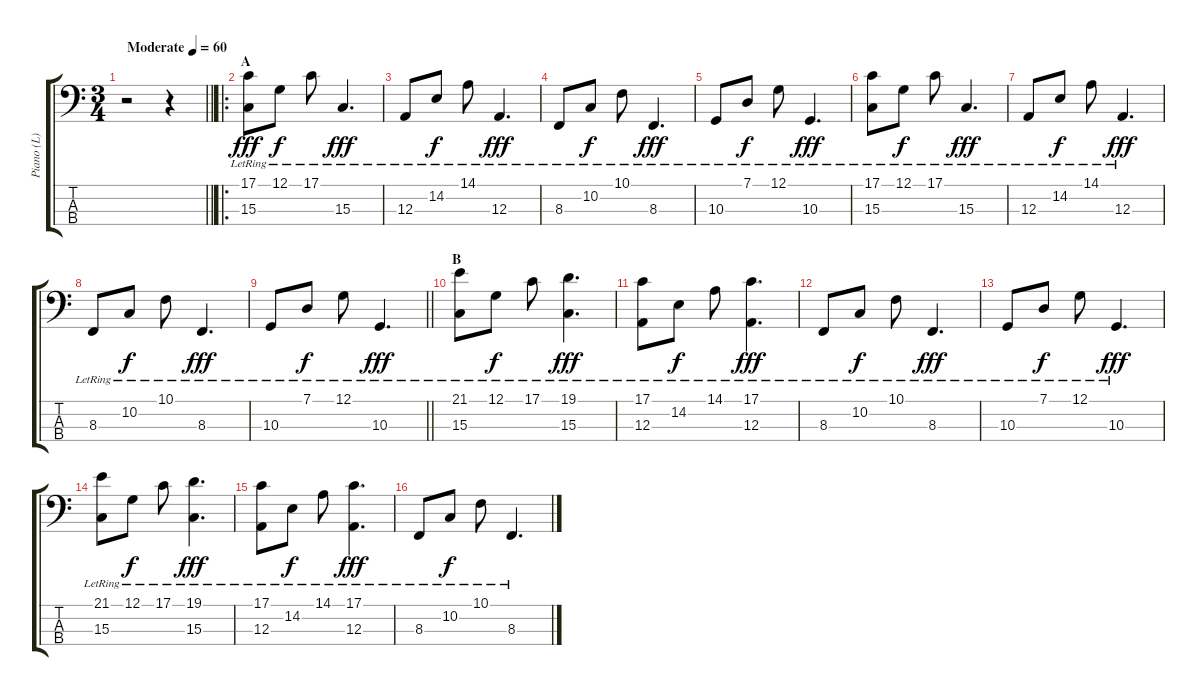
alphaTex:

\track ("Piano (L)" "Piano (L)") {instrument acousticgrandpiano}
\staff {score tabs}
\tuning (G2 D2 A1 E1) {hide}
\ts (3 4)
\tempo (60 "Moderate")
\clef f4
\barLineRight lightlight
\ks c
r.2{dy fff instrument acousticgrandpiano} r.4 |
\ro
\section ("" "A")
(17.1{lr} 15.3{lr}).8 12.1{lr}.8{dy f} 17.1{lr}.8 15.3{lr}.4{d dy fff} |
12.3{lr}.8 14.2{lr}.8{dy f} 14.1{lr}.8 12.3{lr}.4{d dy fff} |
8.3{lr}.8 10.2{lr}.8{dy f} 10.1{lr}.8 8.3{lr}.4{d dy fff} |
10.3{lr}.8 7.1{lr}.8{dy f} 12.1{lr}.8 10.3{lr}.4{d dy fff} |
(17.1{lr} 15.3{lr}).8 12.1{lr}.8{dy f} 17.1{lr}.8 15.3{lr}.4{d dy fff} |
12.3{lr}.8 14.2{lr}.8{dy f} 14.1{lr}.8 12.3{lr}.4{d dy fff} |
8.3{lr}.8 10.2{lr}.8{dy f} 10.1{lr}.8 8.3{lr}.4{d dy fff} |
\barLineRight lightlight
10.3{lr}.8 7.1{lr}.8{dy f} 12.1{lr}.8 10.3{lr}.4{d dy fff} |
\section ("" "B")
(21.1{lr} 15.3{lr}).8 12.1{lr}.8{dy f} 17.1{lr}.8 (19.1{lr} 15.3{lr}).4{d dy fff} |
(17.1{lr} 12.3{lr}).8 14.2{lr}.8{dy f} 14.1{lr}.8 (17.1{lr} 12.3{lr}).4{d dy fff} |
8.3{lr}.8 10.2{lr}.8{dy f} 10.1{lr}.8 8.3{lr}.4{d dy fff} |
10.3{lr}.8 7.1{lr}.8{dy f} 12.1{lr}.8 10.3{lr}.4{d dy fff} |
(21.1{lr} 15.3{lr}).8 12.1{lr}.8{dy f} 17.1{lr}.8 (19.1{lr} 15.3{lr}).4{d dy fff} |
(17.1{lr} 12.3{lr}).8 14.2{lr}.8{dy f} 14.1{lr}.8 (17.1{lr} 12.3{lr}).4{d dy fff} |
8.3{lr}.8 10.2{lr}.8{dy f} 10.1{lr}.8 8.3{lr}.4{d}
